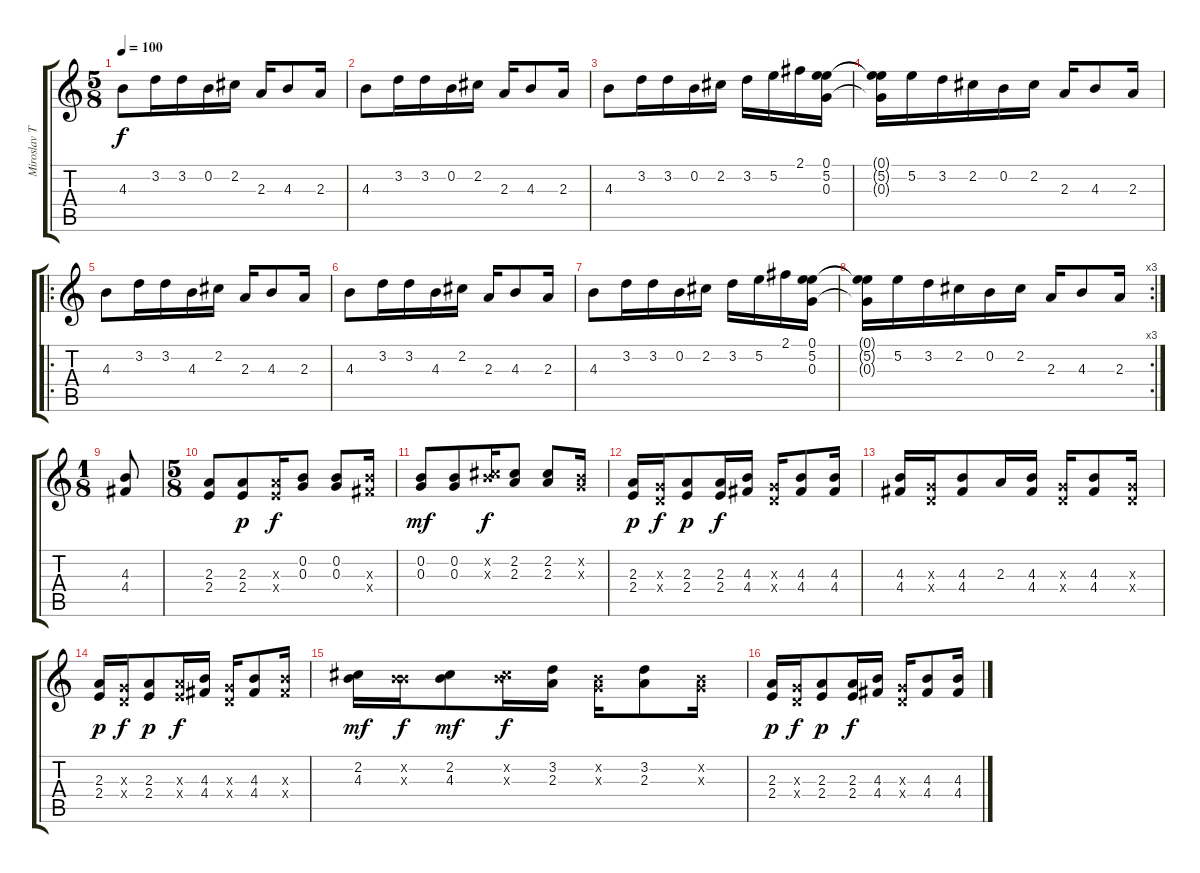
\track ("Miroslav Tadic" "Miroslav T") {instrument acousticguitarnylon}
\staff {score tabs}
\tuning (E4 B3 G3 D3 A2 E2) {hide}
\ts (5 8)
\tempo 100
\clef g2
\ks c
4.3.8{dy f instrument acousticguitarnylon} 3.2.16 3.2.16 0.2.16 2.2.16 2.3.16 4.3.8 2.3.16 |
4.3.8 3.2.16 3.2.16 0.2.16 2.2.16 2.3.16 4.3.8 2.3.16 |
4.3.8 3.2.16 3.2.16 0.2.16 2.2.16 3.2.16 5.2.16 2.1.16 (0.1 5.2 0.3).16 |
(0.1{t} 5.2{t} 0.3{t}).16 5.2.16 3.2.16 2.2.16 0.2.16 2.2.16 2.3.16 4.3.8 2.3.16 |
\ro
4.3.8 3.2.16 3.2.16 4.3.16 2.2.16 2.3.16 4.3.8 2.3.16 |
4.3.8 3.2.16 3.2.16 4.3.16 2.2.16 2.3.16 4.3.8 2.3.16 |
4.3.8 3.2.16 3.2.16 0.2.16 2.2.16 3.2.16 5.2.16 2.1.16 (0.1 5.2 0.3).16 |
\rc 3
(0.1{t} 5.2{t} 0.3{t}).16 5.2.16 3.2.16 2.2.16 0.2.16 2.2.16 2.3.16 4.3.8 2.3.16 |
\ts (1 8)
(4.3 4.4).8{volume 12} |
\ts (5 8)
(2.3 2.4).8 (2.3 2.4).8{dy p} (2.3{x} 2.4{x}).16{dy f} (0.2 0.3).8 (0.2 0.3).8 (4.3{x} 4.4{x}).16 |
(0.2 0.3).8{dy mf} (0.2 0.3).8 (2.2{x} 4.3{x}).16{dy f} (2.2 2.3).8 (2.2 2.3).8 (0.2{x} 0.3{x}).16 |
(2.3 2.4).16{dy p} (0.3{x} 0.4{x}).16{dy f} (2.3 2.4).8{dy p} (2.3 2.4).16{dy f} (4.3 4.4).16 (0.3{x} 0.4{x}).16 (4.3 4.4).8 (4.3 4.4).16 |
(4.3 4.4).16 (0.3{x} 0.4{x}).16 (4.3 4.4).8 2.3.16 (4.3 4.4).16 (0.3{x} 0.4{x}).16 (4.3 4.4).8 (0.3{x} 0.4{x}).16 |
(2.3 2.4).16{dy p} (0.3{x} 0.4{x}).16{dy f} (2.3 2.4).8{dy p} (2.3{x} 2.4{x}).16{dy f} (4.3 4.4).16 (0.3{x} 0.4{x}).16 (4.3 4.4).8 (4.3{x} 4.4{x}).16 |
(2.2 4.3).16{dy mf} (0.2{x} 4.3{x}).16{dy f} (2.2 4.3).8{dy mf} (2.2{x} 4.3{x}).16{dy f} (3.2 2.3).16 (0.2{x} 0.3{x}).16 (3.2 2.3).8 (0.2{x} 0.3{x}).16 |
(2.3 2.4).16{dy p} (0.3{x} 0.4{x}).16{dy f} (2.3 2.4).8{dy p} (2.3 2.4).16{dy f} (4.3 4.4).16 (0.3{x} 0.4{x}).16 (4.3 4.4).8 (4.3 4.4).16
